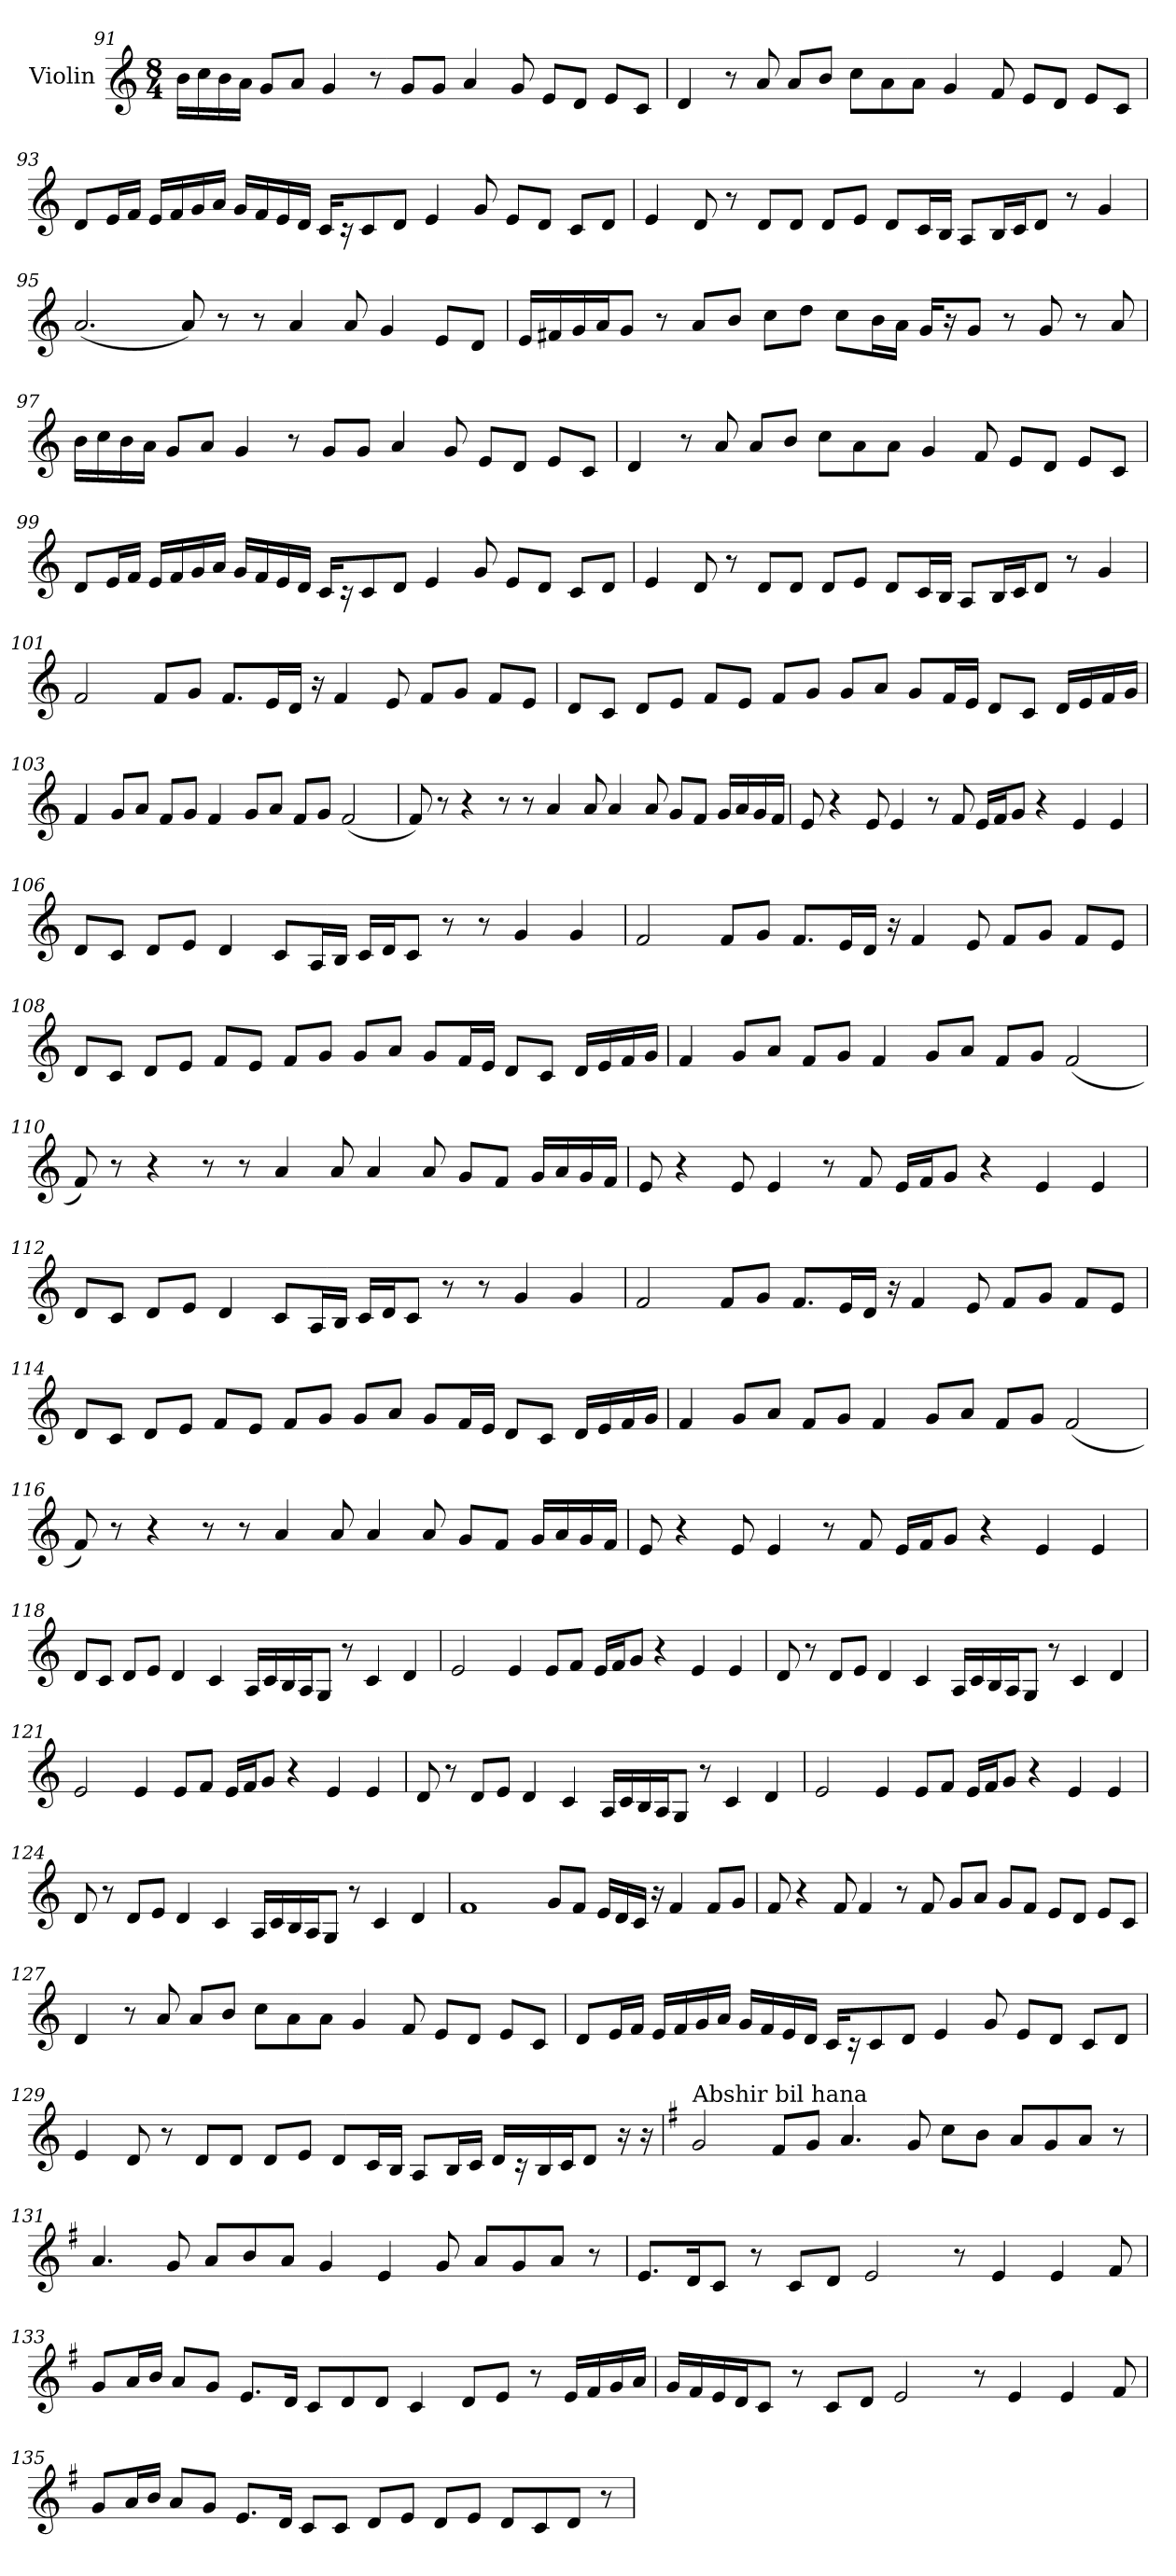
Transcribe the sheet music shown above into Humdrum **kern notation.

**kern
*part1
*staff1
*I"Violin
*clefG2
*k[]
*C:
*M8/4
=91
16b\LL
16cc\
16b\
16a\JJ
8g/L
8a/J
4g/
8r
8g/L
8g/J
4a/
8g/
8e/L
8d/J
8e/L
8c/J
!!LO:LB:g=z
=92
4d/
8r
8a/
8a/L
8b/J
8cc\L
8a\
8a\J
4g/
8f/
8e/L
8d/J
8e/L
8c/J
=93
8d/L
16e/L
16f/JJ
16e/LL
16f/
16g/
16a/JJ
16g/LL
16f/
16e/
16d/JJ
16c/KL
16r
8c/
8d/J
4e/
8g/
8e/L
8d/J
8c/L
8d/J
!!LO:PB:g=z
=94
4e/
8d/
8r
8d/L
8d/J
8d/L
8e/J
8d/L
16c/L
16B/JJ
8A/L
16B/L
16c/J
8d/J
8r
4g/
=95
(<2.a/
8a/)
8r
8r
4a/
8a/
4g/
8e/L
8d/J
!!LO:LB:g=z
=96
16e/LL
16f#X/
16g/
16a/J
8g/J
8r
8a/L
8b/J
8cc\L
8dd\J
8cc\L
16b\L
16a\JJ
16g/KL
16r
8g/J
8r
8g/
8r
8a/
=97
16b\LL
16cc\
16b\
16a\JJ
8g/L
8a/J
4g/
8r
8g/L
8g/J
4a/
8g/
8e/L
8d/J
8e/L
8c/J
!!LO:LB:g=z
=98
4d/
8r
8a/
8a/L
8b/J
8cc\L
8a\
8a\J
4g/
8f/
8e/L
8d/J
8e/L
8c/J
=99
8d/L
16e/L
16f/JJ
16e/LL
16f/
16g/
16a/JJ
16g/LL
16f/
16e/
16d/JJ
16c/KL
16r
8c/
8d/J
4e/
8g/
8e/L
8d/J
8c/L
8d/J
!!LO:LB:g=z
=100
4e/
8d/
8r
8d/L
8d/J
8d/L
8e/J
8d/L
16c/L
16B/JJ
8A/L
16B/L
16c/J
8d/J
8r
4g/
=101
2f/
8f/L
8g/J
8.f/L
16e/L
16d/JJ
16r
4f/
8e/
8f/L
8g/J
8f/L
8e/J
!!LO:LB:g=z
=102
8d/L
8c/J
8d/L
8e/J
8f/L
8e/J
8f/L
8g/J
8g/L
8a/J
8g/L
16f/L
16e/JJ
8d/L
8c/J
16d/LL
16e/
16f/
16g/JJ
!!LO:LB:g=z
=103
4f/
8g/L
8a/J
8f/L
8g/J
4f/
8g/L
8a/J
8f/L
8g/J
(<2f/
=104
8f/)
8r
4r
8r
8r
4a/
8a/
4a/
8a/
8g/L
8f/J
16g/LL
16a/
16g/
16f/JJ
!!LO:LB:g=z
=105
8e/
4r
8e/
4e/
8r
8f/
16e/LL
16f/J
8g/J
4r
4e/
4e/
=106
8d/L
8c/J
8d/L
8e/J
4d/
8c/L
16A/L
16B/JJ
16c/LL
16d/J
8c/J
8r
8r
4g/
4g/
!!LO:LB:g=z
=107
2f/
8f/L
8g/J
8.f/L
16e/L
16d/JJ
16r
4f/
8e/
8f/L
8g/J
8f/L
8e/J
=108
8d/L
8c/J
8d/L
8e/J
8f/L
8e/J
8f/L
8g/J
8g/L
8a/J
8g/L
16f/L
16e/JJ
8d/L
8c/J
16d/LL
16e/
16f/
16g/JJ
!!LO:PB:g=z
=109
4f/
8g/L
8a/J
8f/L
8g/J
4f/
8g/L
8a/J
8f/L
8g/J
(<2f/
=110
8f/)
8r
4r
8r
8r
4a/
8a/
4a/
8a/
8g/L
8f/J
16g/LL
16a/
16g/
16f/JJ
!!LO:LB:g=z
=111
8e/
4r
8e/
4e/
8r
8f/
16e/LL
16f/J
8g/J
4r
4e/
4e/
=112
8d/L
8c/J
8d/L
8e/J
4d/
8c/L
16A/L
16B/JJ
16c/LL
16d/J
8c/J
8r
8r
4g/
4g/
!!LO:LB:g=z
=113
2f/
8f/L
8g/J
8.f/L
16e/L
16d/JJ
16r
4f/
8e/
8f/L
8g/J
8f/L
8e/J
=114
8d/L
8c/J
8d/L
8e/J
8f/L
8e/J
8f/L
8g/J
8g/L
8a/J
8g/L
16f/L
16e/JJ
8d/L
8c/J
16d/LL
16e/
16f/
16g/JJ
!!LO:LB:g=z
=115
4f/
8g/L
8a/J
8f/L
8g/J
4f/
8g/L
8a/J
8f/L
8g/J
(<2f/
=116
8f/)
8r
4r
8r
8r
4a/
8a/
4a/
8a/
8g/L
8f/J
16g/LL
16a/
16g/
16f/JJ
!!LO:LB:g=z
=117
8e/
4r
8e/
4e/
8r
8f/
16e/LL
16f/J
8g/J
4r
4e/
4e/
=118
8d/L
8c/J
8d/L
8e/J
4d/
4c/
16A/LL
16c/
16B/
16A/J
8G/J
8r
4c/
4d/
!!LO:LB:g=z
=119
2e/
4e/
8e/L
8f/J
16e/LL
16f/J
8g/J
4r
4e/
4e/
=120
8d/
8r
8d/L
8e/J
4d/
4c/
16A/LL
16c/
16B/
16A/J
8G/J
8r
4c/
4d/
!!LO:LB:g=z
=121
2e/
4e/
8e/L
8f/J
16e/LL
16f/J
8g/J
4r
4e/
4e/
=122
8d/
8r
8d/L
8e/J
4d/
4c/
16A/LL
16c/
16B/
16A/J
8G/J
8r
4c/
4d/
!!LO:LB:g=z
=123
2e/
4e/
8e/L
8f/J
16e/LL
16f/J
8g/J
4r
4e/
4e/
=124
8d/
8r
8d/L
8e/J
4d/
4c/
16A/LL
16c/
16B/
16A/J
8G/J
8r
4c/
4d/
!!LO:PB:g=z
=125
1f
8g/L
8f/J
16e/LL
16d/
16c/JJ
16r
4f/
8f/L
8g/J
=126
8f/
4r
8f/
4f/
8r
8f/
8g/L
8a/J
8g/L
8f/J
8e/L
8d/J
8e/L
8c/J
!!LO:LB:g=z
=127
4d/
8r
8a/
8a/L
8b/J
8cc\L
8a\
8a\J
4g/
8f/
8e/L
8d/J
8e/L
8c/J
=128
8d/L
16e/L
16f/JJ
16e/LL
16f/
16g/
16a/JJ
16g/LL
16f/
16e/
16d/JJ
16c/KL
16r
8c/
8d/J
4e/
8g/
8e/L
8d/J
8c/L
8d/J
!!LO:LB:g=z
=129
4e/
8d/
8r
8d/L
8d/J
8d/L
8e/J
8d/L
16c/L
16B/JJ
8A/L
16B/L
16c/JJ
16d/LL
16r
16B/
16c/J
8d/J
16r
16r
=130
*k[f#]
*G:
!LO:TX:a:t=Abshir bil hana
2g/
8f#/L
8g/J
4.a/
8g/
8cc\L
8b\J
8a/L
8g/
8a/J
8r
!!LO:LB:g=z
=131
4.a/
8g/
8a/L
8b/
8a/J
4g/
4e/
8g/
8a/L
8g/
8a/J
8r
=132
8.e/L
16d/K
8c/J
8r
8c/L
8d/J
2e/
8r
4e/
4e/
8f#/
!!LO:LB:g=z
=133
8g/L
16a/L
16b/JJ
8a/L
8g/J
8.e/L
16d/Jk
8c/L
8d/
8d/J
4c/
8d/L
8e/J
8r
16e/LL
16f#/
16g/
16a/JJ
=134
16g/LL
16f#/
16e/
16d/J
8c/J
8r
8c/L
8d/J
2e/
8r
4e/
4e/
8f#/
!!LO:LB:g=z
=135
8g/L
16a/L
16b/JJ
8a/L
8g/J
8.e/L
16d/Jk
8c/L
8c/J
8d/L
8e/J
8d/L
8e/J
8d/L
8c/
8d/J
8r
=
*-
